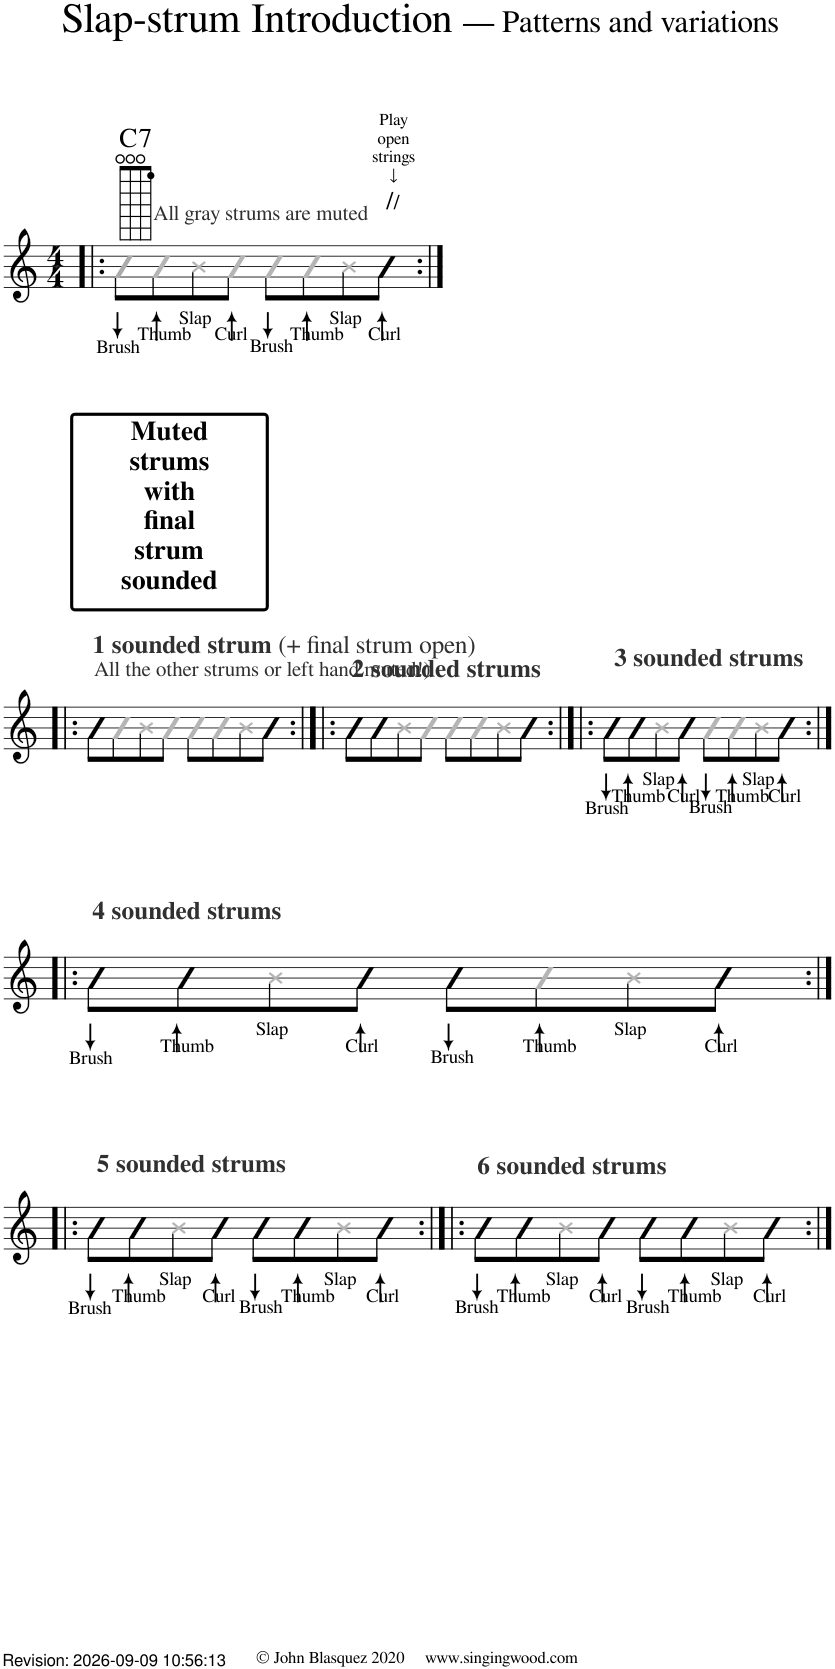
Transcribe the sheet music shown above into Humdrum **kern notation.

**kern	**text	**harte
*part1	*part1	*part1
*staff1	*staff1	*
*I"Ukulele	*	*
*I'Uk.	*	*
*clefG2	*	*
*k[]	*	*
*M4/4	*	*
=1!|:	=1!|:	=1!|:
!LO:TX:b:B:t=Muted	!	!
!LO:TX:b:t=strums	!	!
!LO:TX:b:t=with	!	!
!LO:TX:b:t=final	!	!
!LO:TX:b:t=strum	!	!
!LO:TX:b:t=sounded	!	!
!	!LO:LY:b	!LO:H:kt=7
8bn::i\L	Brush	C:7
!	!LO:LY:b	!
8b::j\	Thumb	.
!	!LO:LY:b	!
8bj\	Slap	.
!	!LO:LY:b	!
8b::j\J	Curl	.
!LO:TX:a:color=#303030:t=All gray strums are muted	!	!
!	!LO:LY:b	!
8b::j\L	Brush	.
!	!LO:LY:b	!
8b::j\	Thumb	.
!	!LO:LY:b	!
8bj\	Slap	.
!LO:TX:a:t=/	!	!
!LO:TX:a:t=/	!	!
!LO:TX:a:t=Play	!	!
!LO:TX:a:t=open	!	!
!LO:TX:a:t=strings	!	!
!LO:TX:a:t=↓	!	!
!	!LO:LY:b	!
8b::\J	Curl	.
!!LO:LB:g=z
=2:|!|:	=2:|!|:	=2:|!|:
!LO:TX:a:B:color=#303030:t=1 sounded strum	!	!
!LO:TX:a:t=(+ final strum open)	!	!
!LO:TX:a:t=All the other strums or left hand muted!)	!	!
8b\L	.	.
8bj\	.	.
8bj\	.	.
8bj\J	.	.
8bj\L	.	.
8bj\	.	.
8bj\	.	.
8bZ\J	.	.
=3:|!|:	=3:|!|:	=3:|!|:
!LO:TX:a:B:color=#303030:t=2 sounded strums	!	!
8b\L	.	.
8b\	.	.
8bj\	.	.
8bj\J	.	.
8bj\L	.	.
8bj\	.	.
8bj\	.	.
8bZ\J	.	.
=4:|!|:	=4:|!|:	=4:|!|:
!LO:TX:a:B:color=#303030:t=3 sounded strums	!	!
!	!LO:LY:b	!
8b::\L	Brush	.
!	!LO:LY:b	!
8b::\	Thumb	.
!	!LO:LY:b	!
8bj\	Slap	.
!	!LO:LY:b	!
8b::\J	Curl	.
!	!LO:LY:b	!
8b::j\L	Brush	.
!	!LO:LY:b	!
8b::j\	Thumb	.
!	!LO:LY:b	!
8bj\	Slap	.
!	!LO:LY:b	!
8b::\J	Curl	.
!!LO:LB:g=z
=5:|!|:	=5:|!|:	=5:|!|:
!LO:TX:a:B:color=#303030:t=4 sounded strums	!	!
!	!LO:LY:b	!
8b::\L	Brush	.
!	!LO:LY:b	!
8b::\	Thumb	.
!	!LO:LY:b	!
8bj\	Slap	.
!	!LO:LY:b	!
8b::\J	Curl	.
!	!LO:LY:b	!
8b::\L	Brush	.
!	!LO:LY:b	!
8b::j\	Thumb	.
!	!LO:LY:b	!
8bj\	Slap	.
!	!LO:LY:b	!
8b::\J	Curl	.
!!LO:LB:g=z
=6:|!|:	=6:|!|:	=6:|!|:
!LO:TX:a:B:color=#303030:t=5 sounded strums	!	!
!	!LO:LY:b	!
8b::\L	Brush	.
!	!LO:LY:b	!
8b::\	Thumb	.
!	!LO:LY:b	!
8bj\	Slap	.
!	!LO:LY:b	!
8b::\J	Curl	.
!	!LO:LY:b	!
8b::\L	Brush	.
!	!LO:LY:b	!
8b::\	Thumb	.
!	!LO:LY:b	!
8bj\	Slap	.
!	!LO:LY:b	!
8b::\J	Curl	.
=7:|!|:	=7:|!|:	=7:|!|:
!LO:TX:a:B:color=#303030:t=6 sounded strums	!	!
!	!LO:LY:b	!
8b::\L	Brush	.
!	!LO:LY:b	!
8b::\	Thumb	.
!	!LO:LY:b	!
8bj\	Slap	.
!	!LO:LY:b	!
8b::\J	Curl	.
!	!LO:LY:b	!
8b::\L	Brush	.
!	!LO:LY:b	!
8b::\	Thumb	.
!	!LO:LY:b	!
8bj\	Slap	.
!	!LO:LY:b	!
8b::\J	Curl	.
=:|!	=:|!	=:|!
*-	*-	*-
